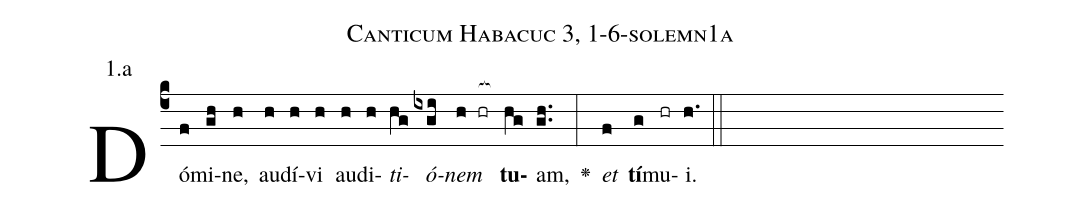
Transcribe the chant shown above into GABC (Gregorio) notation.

name: Canticum Habacuc 3, 1-6-solemn1a;
annotation: 1.a;
%%
(c4)Dó(f)mi(gh)ne,(h) au(h)dí(h)vi(h) au(h)di(h)<i>ti</i>(hg)<i>ó</i>(ixgi)<i>nem</i>(h hr[ocb:1{]) <b>tu</b>(hg[ocb:0}])am,(gh..) <v>\greheightstar</v>(:) <i>et</i>(f) <b>tí</b>(g)mu(hr)i.(h.) (::)


%E(h) u(h) o(g) u(f) a(g) e.(h.) (::)
